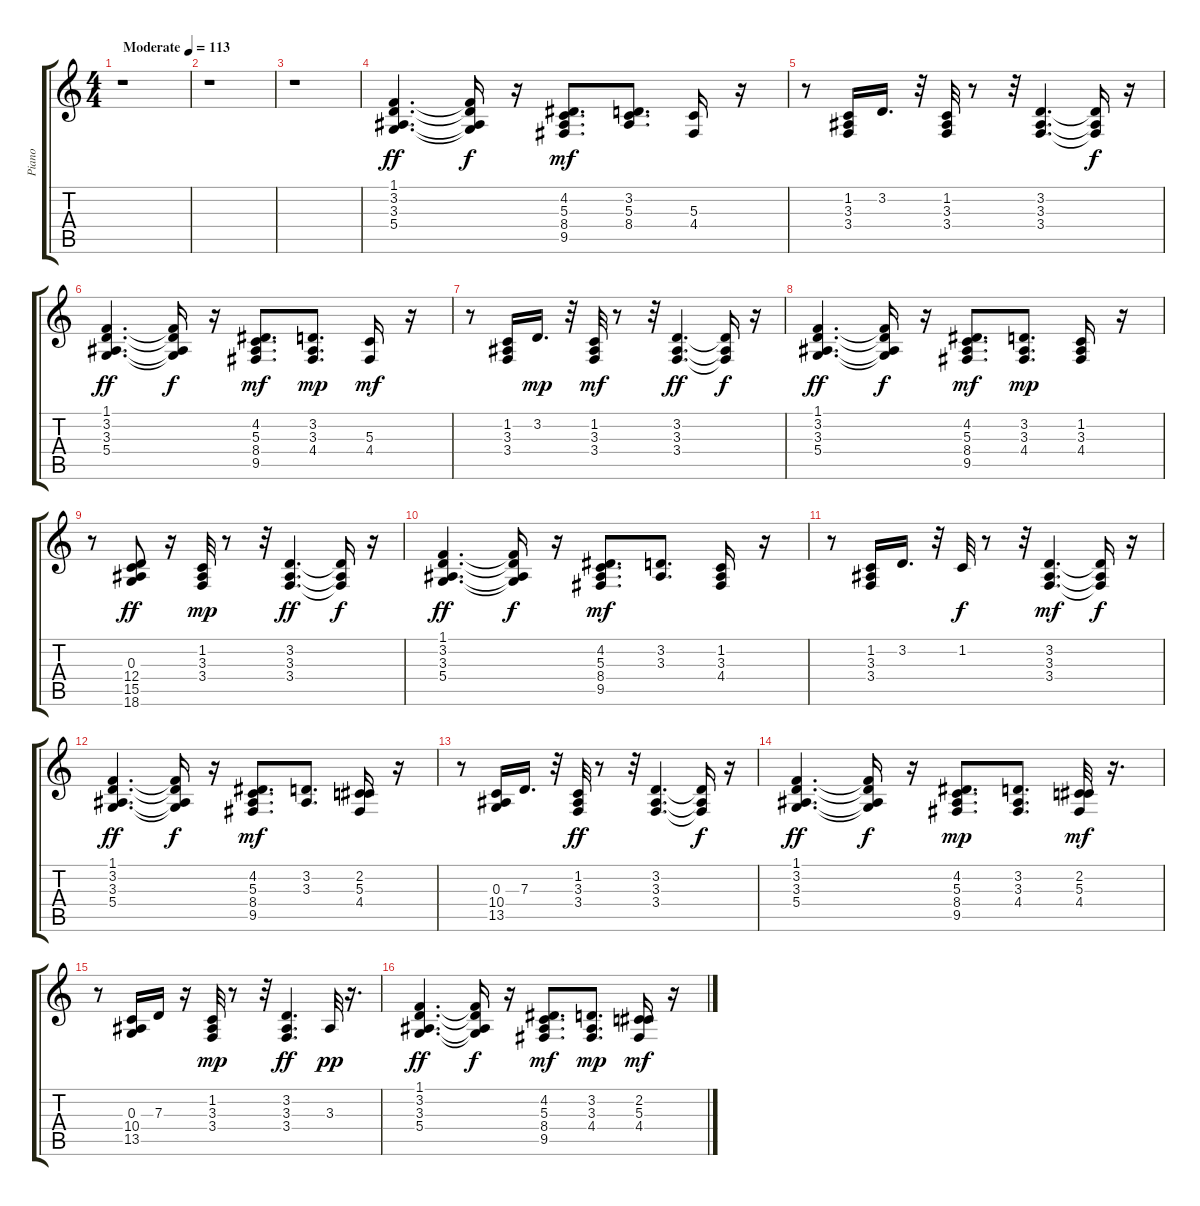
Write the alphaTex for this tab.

\track ("Piano" "Piano") {instrument honkytonkpiano}
\staff {score tabs}
\tuning (E4 B3 G3 D3 A2 E2) {hide}
\ts (4 4)
\tempo (113 "Moderate")
\clef g2
\ks c
r.1{dy ff instrument honkytonkpiano} |
r.1 |
r.1 |
(1.1 3.2 3.3 5.4).4{d} (1.1{t} 3.2{t} 3.3{t} 5.4{t}).16{dy f} r.16 (4.2 5.3 8.4 9.5).8{d dy mf} (3.2 5.3 8.4).8{d} (5.3 4.4).16 r.16 |
r.8 (1.2 3.3 3.4).16 3.2.16{d} r.32 (1.2 3.3 3.4).32 r.8 r.32 (3.2 3.3 3.4).4{d} (3.2{t} 3.3{t} 3.4{t}).16{dy f} r.16 |
(1.1 3.2 3.3 5.4).4{d dy ff} (1.1{t} 3.2{t} 3.3{t} 5.4{t}).16{dy f} r.16 (4.2 5.3 8.4 9.5).8{d dy mf} (3.2 3.3 4.4).8{d dy mp} (5.3 4.4).16{dy mf} r.16 |
r.8 (1.2 3.3 3.4).16 3.2.16{d dy mp} r.32 (1.2 3.3 3.4).32{dy mf} r.8 r.32 (3.2 3.3 3.4).4{d dy ff} (3.2{t} 3.3{t} 3.4{t}).16{dy f} r.16 |
(1.1 3.2 3.3 5.4).4{d dy ff} (1.1{t} 3.2{t} 3.3{t} 5.4{t}).16{dy f} r.16 (4.2 5.3 8.4 9.5).8{d dy mf} (3.2 3.3 4.4).8{d dy mp} (1.2 3.3 4.4).16 r.16 |
r.8 (0.3 12.4 15.5 18.6).8{dy ff} r.16 (1.2 3.3 3.4).32{dy mp} r.8 r.32 (3.2 3.3 3.4).4{d dy ff} (3.2{t} 3.3{t} 3.4{t}).16{dy f} r.16 |
(1.1 3.2 3.3 5.4).4{d dy ff} (1.1{t} 3.2{t} 3.3{t} 5.4{t}).16{dy f} r.16 (4.2 5.3 8.4 9.5).8{d dy mf} (3.2 3.3).8{d} (1.2 3.3 4.4).16 r.16 |
r.8 (1.2 3.3 3.4).16 3.2.16{d} r.32 1.2.32{dy f} r.8 r.32 (3.2 3.3 3.4).4{d dy mf} (3.2{t} 3.3{t} 3.4{t}).16{dy f} r.16 |
(1.1 3.2 3.3 5.4).4{d dy ff} (1.1{t} 3.2{t} 3.3{t} 5.4{t}).16{dy f} r.16 (4.2 5.3 8.4 9.5).8{d dy mf} (3.2 3.3).8{d} (2.2 5.3 4.4).16 r.16 |
r.8 (0.3 10.4 13.5).16 7.3.16{d} r.32 (1.2 3.3 3.4).32{dy ff} r.8 r.32 (3.2 3.3 3.4).4{d} (3.2{t} 3.3{t} 3.4{t}).16{dy f} r.16 |
(1.1 3.2 3.3 5.4).4{d dy ff} (1.1{t} 3.2{t} 3.3{t} 5.4{t}).16{dy f} r.16 (4.2 5.3 8.4 9.5).8{d dy mp} (3.2 3.3 4.4).8{d} (2.2 5.3 4.4).32{dy mf} r.16{d} |
r.8 (0.3 10.4 13.5).16 7.3.16 r.16 (1.2 3.3 3.4).32{dy mp} r.8 r.32 (3.2 3.3 3.4).4{d dy ff} 3.3.32{dy pp} r.16{d} |
(1.1 3.2 3.3 5.4).4{d dy ff} (1.1{t} 3.2{t} 3.3{t} 5.4{t}).16{dy f} r.16 (4.2 5.3 8.4 9.5).8{d dy mf} (3.2 3.3 4.4).8{d dy mp} (2.2 5.3 4.4).16{dy mf} r.16
